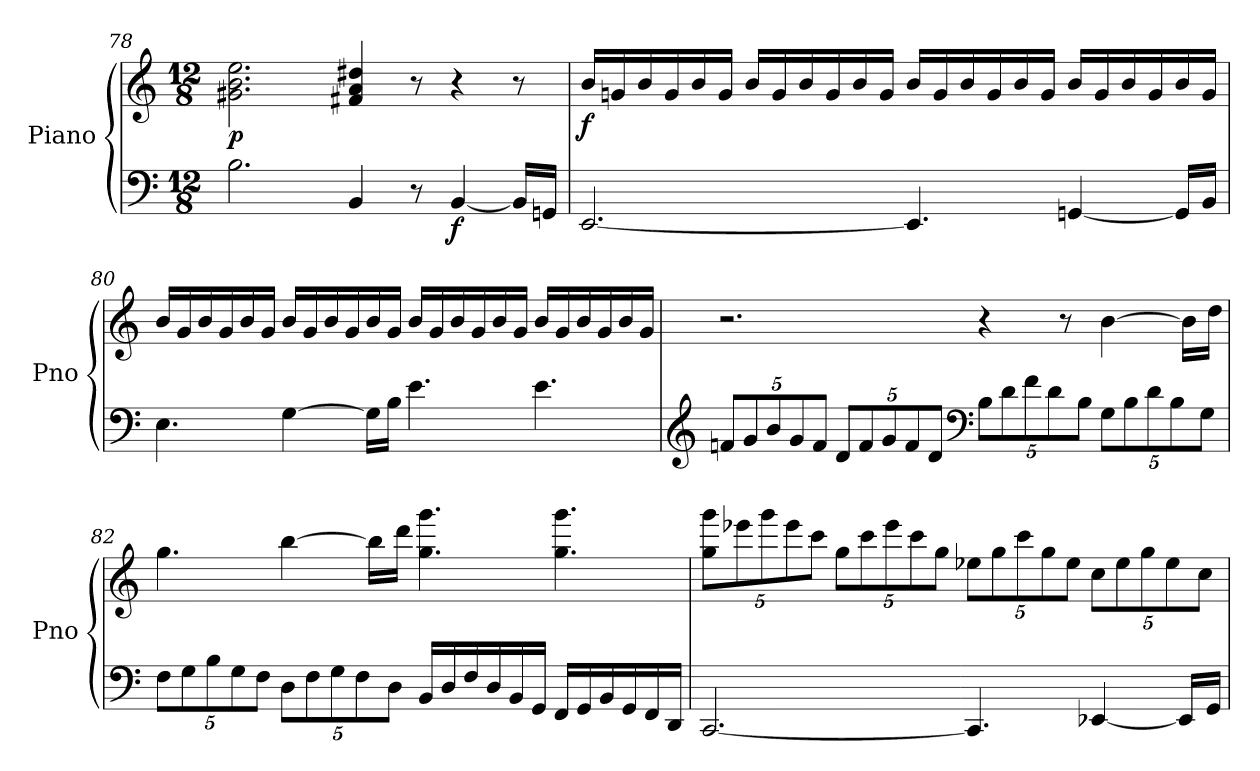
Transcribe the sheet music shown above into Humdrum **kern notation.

**kern	**kern	**dynam
*part1	*part1	*part1
*staff2	*staff1	*staff1/2
*I"Piano	*	*
*I'Pno	*	*
*clefF4	*clefG2	*
*k[]	*k[]	*
*C:	*C:	*
*M12/8	*M12/8	*
=78	=78	=78
!	!	!LO:DY:b
2.B\	2.g#X\ 2.b\ 2.ee\	p
4BB/	4f#X/ 4a/ 4dd#X/	.
8r	8r	.
!	!	!LO:DY:b=2
[4BB/	4r	f
16BB/LL]	8r	.
16GGn/JJ	.	.
!!LO:LB:g=z
=79	=79	=79
!	!	!LO:DY:b
[2.EE/	16b/LL	f
.	16gn/	.
.	16b/	.
.	16g/	.
.	16b/	.
.	16g/JJ	.
.	16b/LL	.
.	16g/	.
.	16b/	.
.	16g/	.
.	16b/	.
.	16g/JJ	.
4.EE/]	16b/LL	.
.	16g/	.
.	16b/	.
.	16g/	.
.	16b/	.
.	16g/JJ	.
[4GGn/	16b/LL	.
.	16g/	.
.	16b/	.
.	16g/	.
16GG/LL]	16b/	.
16BB/JJ	16g/JJ	.
=80	=80	=80
4.E\	16b/LL	.
.	16g/	.
.	16b/	.
.	16g/	.
.	16b/	.
.	16g/JJ	.
[4G\	16b/LL	.
.	16g/	.
.	16b/	.
.	16g/	.
16G\LL]	16b/	.
16B\JJ	16g/JJ	.
4.e\	16b/LL	.
.	16g/	.
.	16b/	.
.	16g/	.
.	16b/	.
.	16g/JJ	.
4.e\	16b/LL	.
.	16g/	.
.	16b/	.
.	16g/	.
.	16b/	.
.	16g/JJ	.
!!LO:PB:g=z
=81	=81	=81
*clefG2	*	*
*Xbrackettup	*	*
40%3fn/LL	2.r	.
40%3g/	.	.
40%3b/	.	.
40%3g/	.	.
40%3f/JJ	.	.
40%3d/LL	.	.
40%3f/	.	.
40%3g/	.	.
40%3f/	.	.
40%3d/JJ	.	.
*clefF4	*	*
40%3B\LL	4r	.
40%3d\	.	.
40%3f\	.	.
40%3d\	.	.
.	8r	.
40%3B\JJ	.	.
40%3G\LL	[4b\	.
40%3B\	.	.
40%3d\	.	.
40%3B\	.	.
.	16b\LL]	.
40%3G\JJ	.	.
.	16dd\JJ	.
!!LO:LB:g=z
=82	=82	=82
40%3F\LL	4.gg\	.
40%3G\	.	.
40%3B\	.	.
40%3G\	.	.
40%3F\JJ	.	.
40%3D\LL	[4bb\	.
40%3F\	.	.
40%3G\	.	.
40%3F\	.	.
.	16bb\LL]	.
40%3D\JJ	.	.
.	16ddd\JJ	.
16BB/LL	4.gg\ 4.ggg\	.
16D/	.	.
16F/	.	.
16D/	.	.
16BB/	.	.
16GG/JJ	.	.
16FF/LL	4.gg\ 4.ggg\	.
16GG/	.	.
16BB/	.	.
16GG/	.	.
16FF/	.	.
16DD/JJ	.	.
!!LO:LB:g=z
=83	=83	=83
*	*Xbrackettup	*
[2.CC/	40%3gg\ 40%3ggg\LL	.
.	40%3eee-X\	.
.	40%3ggg\	.
.	40%3eee-\	.
.	40%3ccc\JJ	.
.	40%3gg\LL	.
.	40%3ccc\	.
.	40%3eee-\	.
.	40%3ccc\	.
.	40%3gg\JJ	.
4.CC/]	40%3ee-X\LL	.
.	40%3gg\	.
.	40%3ccc\	.
.	40%3gg\	.
.	40%3ee-\JJ	.
[4EE-X/	40%3cc\LL	.
.	40%3ee-\	.
.	40%3gg\	.
.	40%3ee-\	.
16EE-/LL]	.	.
.	40%3cc\JJ	.
16GG/JJ	.	.
=	=	=
*-	*-	*-
